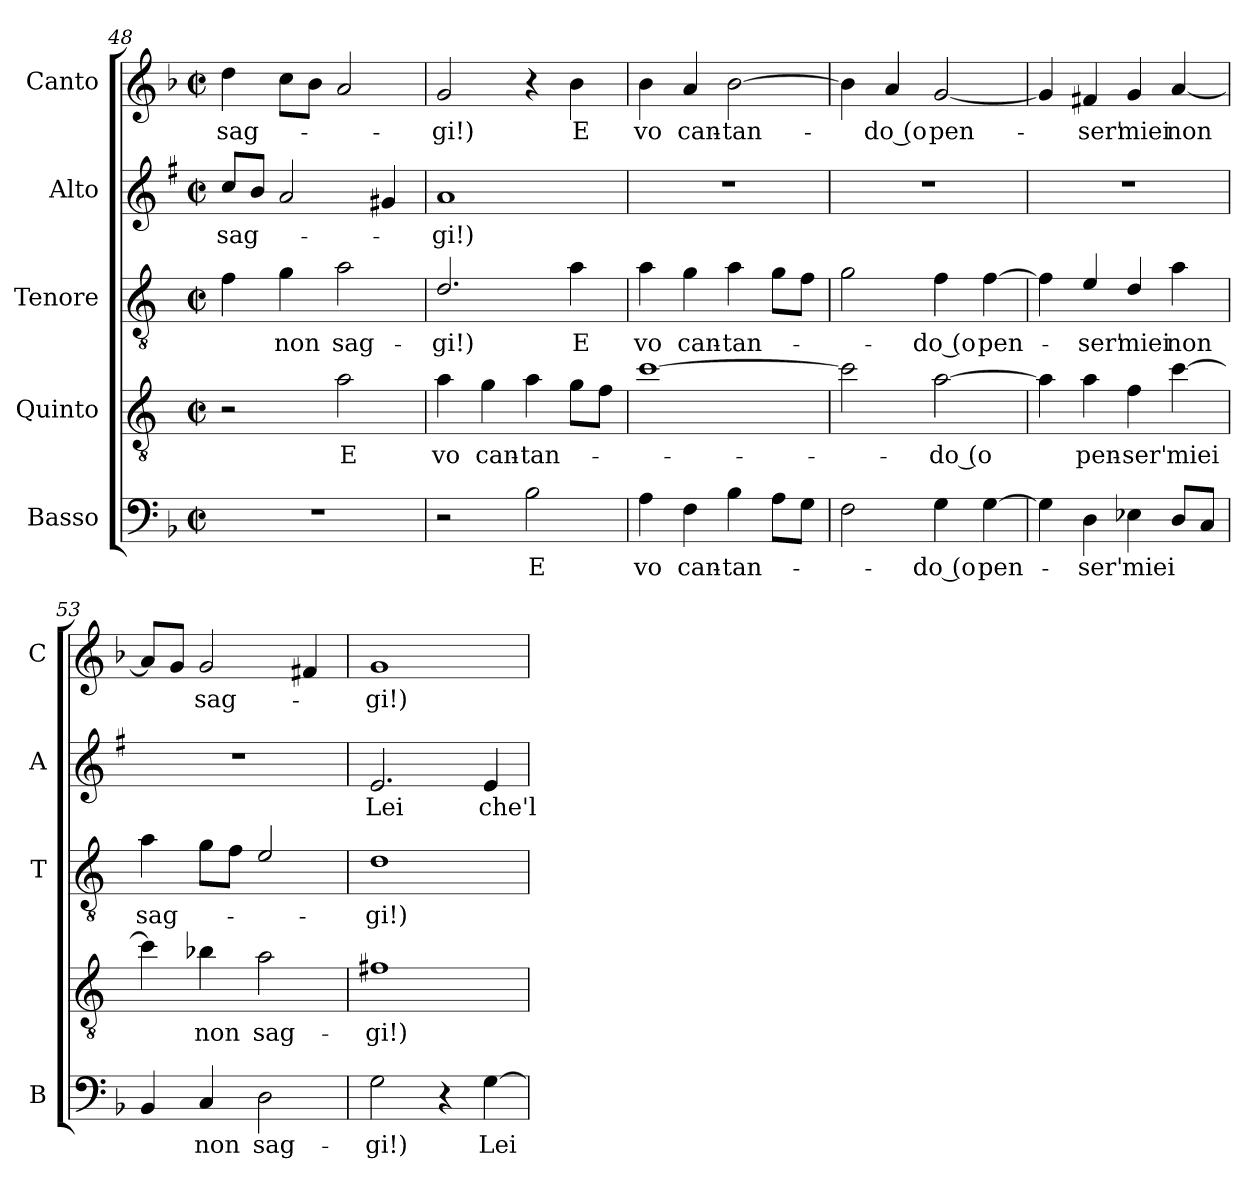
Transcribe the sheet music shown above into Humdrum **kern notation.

**kern	**text	**kern	**text	**kern	**text	**kern	**text	**kern	**text
*part5	*part5	*part4	*part4	*part3	*part3	*part2	*part2	*part1	*part1
*staff5	*staff5	*staff4	*staff4	*staff3	*staff3	*staff2	*staff2	*staff1	*staff1
*I"Basso	*	*I"Quinto	*	*I"Tenore	*	*I"Alto	*	*I"Canto	*
*I'B	*	*	*	*I'T	*	*I'A	*	*I'C	*
*clefF4	*	*clefGv2	*	*clefGv2	*	*clefG2	*	*clefG2	*
*	*	*ITrd4c7	*	*ITrd4c7	*	*ITrd1c2	*	*	*
*k[b-]	*	*k[b-]	*	*k[b-]	*	*k[b-]	*	*k[b-]	*
*F:	*	*F:	*	*F:	*	*F:	*	*F:	*
*M2/2	*	*M2/2	*	*M2/2	*	*M2/2	*	*M2/2	*
*met(c|)	*	*met(c|)	*	*met(c|)	*	*met(c|)	*	*met(c|)	*
=48	=48	=48	=48	=48	=48	=48	=48	=48	=48
!	!	!	!	!	!	!	!LO:LY:b	!	!
!	!	!	!	!	!	!	!	!	!LO:LY:b
1r	.	2r	.	4B-\	.	8b-/L	sag-	4dd\	sag-
.	.	.	.	.	.	8a/J	.	.	.
!	!	!	!	!	!LO:LY:b	!	!	!	!
.	.	.	.	4c\	non	2g/	.	8cc\L	.
.	.	.	.	.	.	.	.	8b-\J	.
!	!	!	!LO:LY:b	!	!	!	!	!	!
!	!	!	!	!	!LO:LY:b	!	!	!	!
.	.	2d\	E	2d\	sag-	.	.	2a/	.
.	.	.	.	.	.	4f#X/	.	.	.
=49	=49	=49	=49	=49	=49	=49	=49	=49	=49
!	!	!	!LO:LY:b	!	!	!	!	!	!
!	!	!	!	!	!LO:LY:b	!	!	!	!
!	!	!	!	!	!	!	!LO:LY:b	!	!
!	!	!	!	!	!	!	!	!	!LO:LY:b
2r	.	4d\	vo	2.G/	-gi!)	1g	-gi!)	2g/	-gi!)
!	!	!	!LO:LY:b	!	!	!	!	!	!
.	.	4c\	can-	.	.	.	.	.	.
!	!LO:LY:b	!	!	!	!	!	!	!	!
!	!	!	!LO:LY:b	!	!	!	!	!	!
2B-\	E	4d\	-tan-	.	.	.	.	4r	.
!	!	!	!	!	!LO:LY:b	!	!	!	!
!	!	!	!	!	!	!	!	!	!LO:LY:b
.	.	8c\L	.	4d\	E	.	.	4b-\	E
.	.	8B-\J	.	.	.	.	.	.	.
=50	=50	=50	=50	=50	=50	=50	=50	=50	=50
!	!LO:LY:b	!	!	!	!	!	!	!	!
!	!	!	!	!	!LO:LY:b	!	!	!	!
!	!	!	!	!	!	!	!	!	!LO:LY:b
4A\	vo	[1f	.	4d\	vo	1r	.	4b-\	vo
!	!LO:LY:b	!	!	!	!	!	!	!	!
!	!	!	!	!	!LO:LY:b	!	!	!	!
!	!	!	!	!	!	!	!	!	!LO:LY:b
4F\	can-	.	.	4c\	can-	.	.	4a/	can-
!	!LO:LY:b	!	!	!	!	!	!	!	!
!	!	!	!	!	!LO:LY:b	!	!	!	!
!	!	!	!	!	!	!	!	!	!LO:LY:b
4B-\	-tan-	.	.	4d\	-tan-	.	.	[2b-\	-tan-
8A\L	.	.	.	8c\L	.	.	.	.	.
8G\J	.	.	.	8B-\J	.	.	.	.	.
=51	=51	=51	=51	=51	=51	=51	=51	=51	=51
2F\	.	2f\]	.	2c\	.	1r	.	4b-\]	.
!	!	!	!	!	!	!	!	!	!LO:LY:b
.	.	.	.	.	.	.	.	4a/	-do (o
!	!LO:LY:b	!	!	!	!	!	!	!	!
!	!	!	!LO:LY:b	!	!	!	!	!	!
!	!	!	!	!	!LO:LY:b	!	!	!	!
!	!	!	!	!	!	!	!	!	!LO:LY:b
4G\	-do (o	[2d\	-do (o	4B-\	-do (o	.	.	[2g/	pen-
!	!LO:LY:b	!	!	!	!	!	!	!	!
!	!	!	!	!	!LO:LY:b	!	!	!	!
[4G\	pen-	.	.	[4B-\	pen-	.	.	.	.
!!LO:PB:g=z
=52	=52	=52	=52	=52	=52	=52	=52	=52	=52
4G\]	.	4d\]	.	4B-\]	.	1r	.	4g/]	.
!	!LO:LY:b	!	!	!	!	!	!	!	!
!	!	!	!LO:LY:b	!	!	!	!	!	!
!	!	!	!	!	!LO:LY:b	!	!	!	!
!	!	!	!	!	!	!	!	!	!LO:LY:b
4D\	-ser'	4d\	pen-	4A/	-ser'	.	.	4f#X/	-ser'
!	!LO:LY:b	!	!	!	!	!	!	!	!
!	!	!	!LO:LY:b	!	!	!	!	!	!
!	!	!	!	!	!LO:LY:b	!	!	!	!
!	!	!	!	!	!	!	!	!	!LO:LY:b
4E-X\	miei	4B-\	-ser'	4G/	miei	.	.	4g/	miei
!	!	!	!LO:LY:b	!	!	!	!	!	!
!	!	!	!	!	!LO:LY:b	!	!	!	!
!	!	!	!	!	!	!	!	!	!LO:LY:b
8D/L	.	[4f\	miei	4d\	non	.	.	[4a/	non
8C/J	.	.	.	.	.	.	.	.	.
=53	=53	=53	=53	=53	=53	=53	=53	=53	=53
!	!	!	!	!	!LO:LY:b	!	!	!	!
4BB-/	.	4f\]	.	4d\	sag-	1r	.	8a/L]	.
.	.	.	.	.	.	.	.	8g/J	.
!	!LO:LY:b	!	!	!	!	!	!	!	!
!	!	!	!LO:LY:b	!	!	!	!	!	!
!	!	!	!	!	!	!	!	!	!LO:LY:b
4C/	non	4e-X\	non	8c\L	.	.	.	2g/	sag-
.	.	.	.	8B-\J	.	.	.	.	.
!	!LO:LY:b	!	!	!	!	!	!	!	!
!	!	!	!LO:LY:b	!	!	!	!	!	!
2D\	sag-	2d\	sag-	2A/	.	.	.	.	.
.	.	.	.	.	.	.	.	4f#X/	.
=54	=54	=54	=54	=54	=54	=54	=54	=54	=54
!	!LO:LY:b	!	!	!	!	!	!	!	!
!	!	!	!LO:LY:b	!	!	!	!	!	!
!	!	!	!	!	!LO:LY:b	!	!	!	!
!	!	!	!	!	!	!	!LO:LY:b	!	!
!	!	!	!	!	!	!	!	!	!LO:LY:b
2G\	-gi!)	1Bn	-gi!)	1G	-gi!)	2.d/	Lei	1g	-gi!)
4r	.	.	.	.	.	.	.	.	.
!	!LO:LY:b	!	!	!	!	!	!	!	!
!	!	!	!	!	!	!	!LO:LY:b	!	!
[4G\	Lei	.	.	.	.	4d/	che'l	.	.
=	=	=	=	=	=	=	=	=	=
*-	*-	*-	*-	*-	*-	*-	*-	*-	*-
